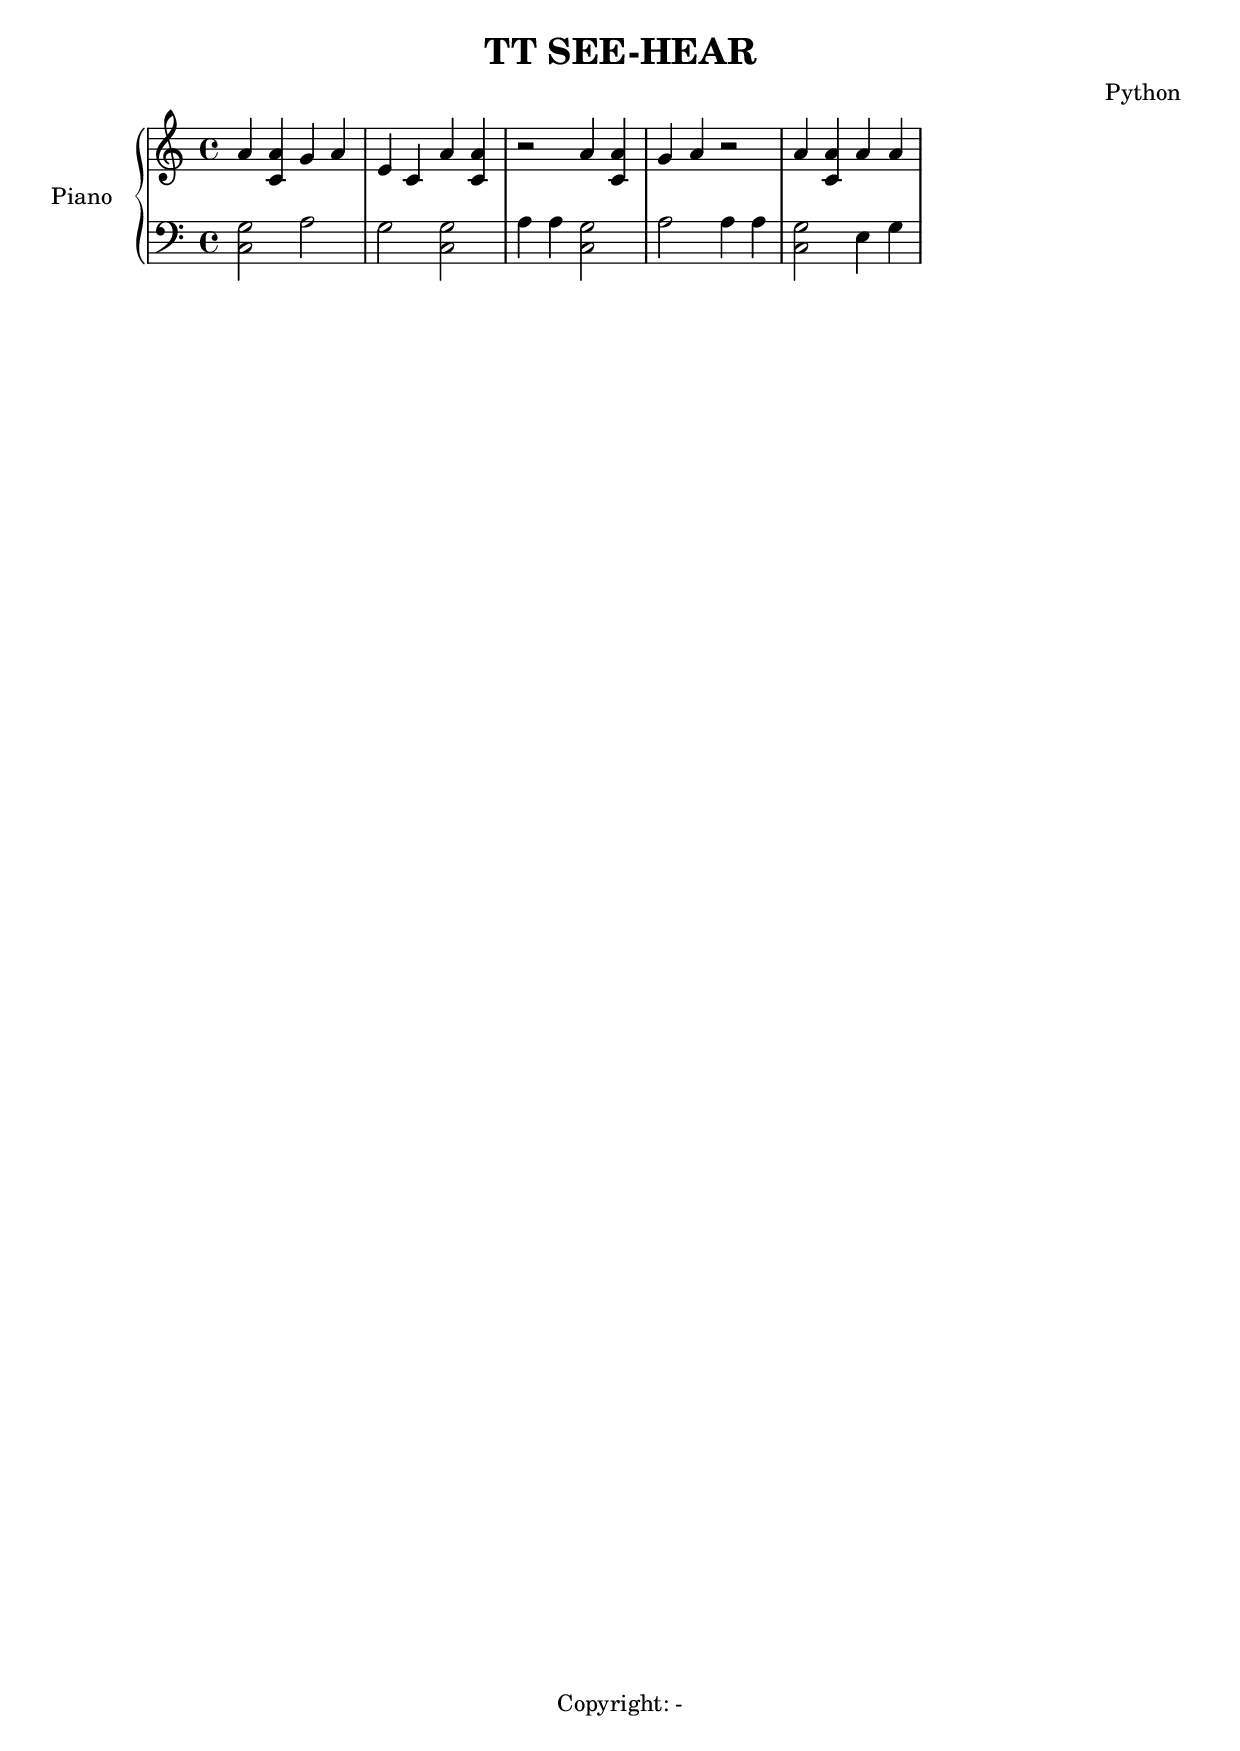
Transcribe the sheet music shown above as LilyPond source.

\version "2.18.2"\header
 {
  title = "TT SEE-HEAR"
  composer = "Python"
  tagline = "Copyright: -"
}\score{
\new PianoStaff << 
\set PianoStaff.instrumentName = #"Piano  "
  \new Staff {a'4 <a' c'> g'4 a' e'4 c' a'4 <a' c'> r2 a'4 <a' c'> g'4 a' r2 a'4 <a' c'> a'4 a' }
  \new Staff { \clef bass <c g>2 a2 g2 <c g>2 a4 a4 <c g>2 a2 a4 a4 <c g>2 e4 g }
>>
\layout{ }
\midi {}
}

